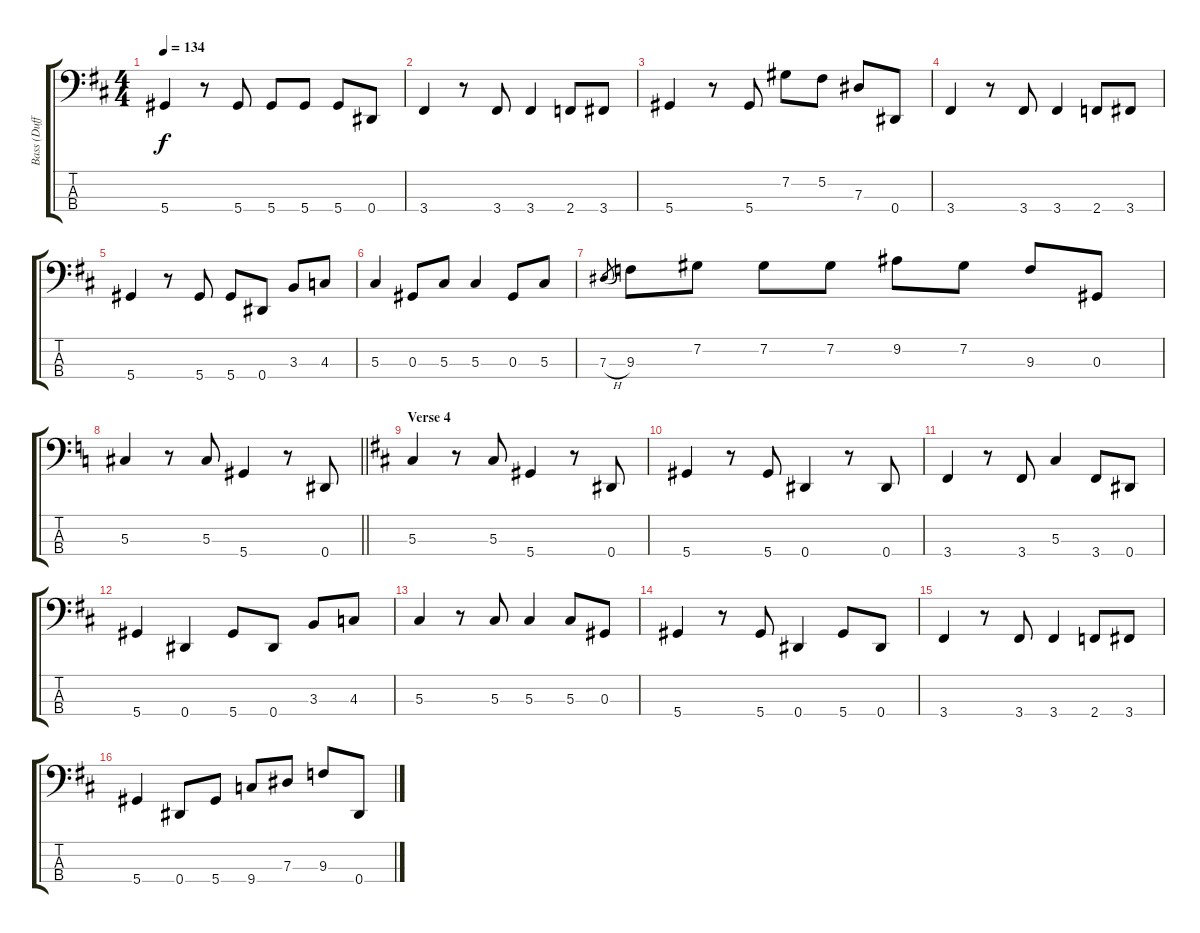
\track ("Bass (Duff)" "Bass (Duff") {instrument electricbasspick}
\staff {score tabs}
\tuning (Gb2 Db2 Ab1 Eb1) {hide}
\ts (4 4)
\tempo 134
\clef f4
\ks d
5.4.4{dy f} r.8 5.4.8 5.4.8 5.4.8 5.4.8 0.4.8 |
3.4.4 r.8 3.4.8 3.4.4 2.4.8 3.4.8 |
5.4.4 r.8 5.4.8 7.2.8 5.2.8 7.3.8 0.4.8 |
3.4.4 r.8 3.4.8 3.4.4 2.4.8 3.4.8 |
5.4.4 r.8 5.4.8 5.4.8 0.4.8 3.3.8 4.3.8 |
5.3.4 0.3.8 5.3.8 5.3.4 0.3.8 5.3.8 |
7.3{h}.8{gr} 9.3.8 7.2.8 7.2.8 7.2.8 9.2.8 7.2.8 9.3.8 0.3.8 |
\barLineRight lightlight
\ks c
5.3.4 r.8 5.3.8 5.4.4 r.8 0.4.8 |
\section ("" "Verse 4")
\ks d
5.3.4 r.8 5.3.8 5.4.4 r.8 0.4.8 |
5.4.4 r.8 5.4.8 0.4.4 r.8 0.4.8 |
3.4.4 r.8 3.4.8 5.3.4 3.4.8 0.4.8 |
5.4.4 0.4.4 5.4.8 0.4.8 3.3.8 4.3.8 |
5.3.4 r.8 5.3.8 5.3.4 5.3.8 0.3.8 |
5.4.4 r.8 5.4.8 0.4.4 5.4.8 0.4.8 |
3.4.4 r.8 3.4.8 3.4.4 2.4.8 3.4.8 |
5.4.4 0.4.8 5.4.8 9.4.8 7.3.8 9.3.8 0.4.8
